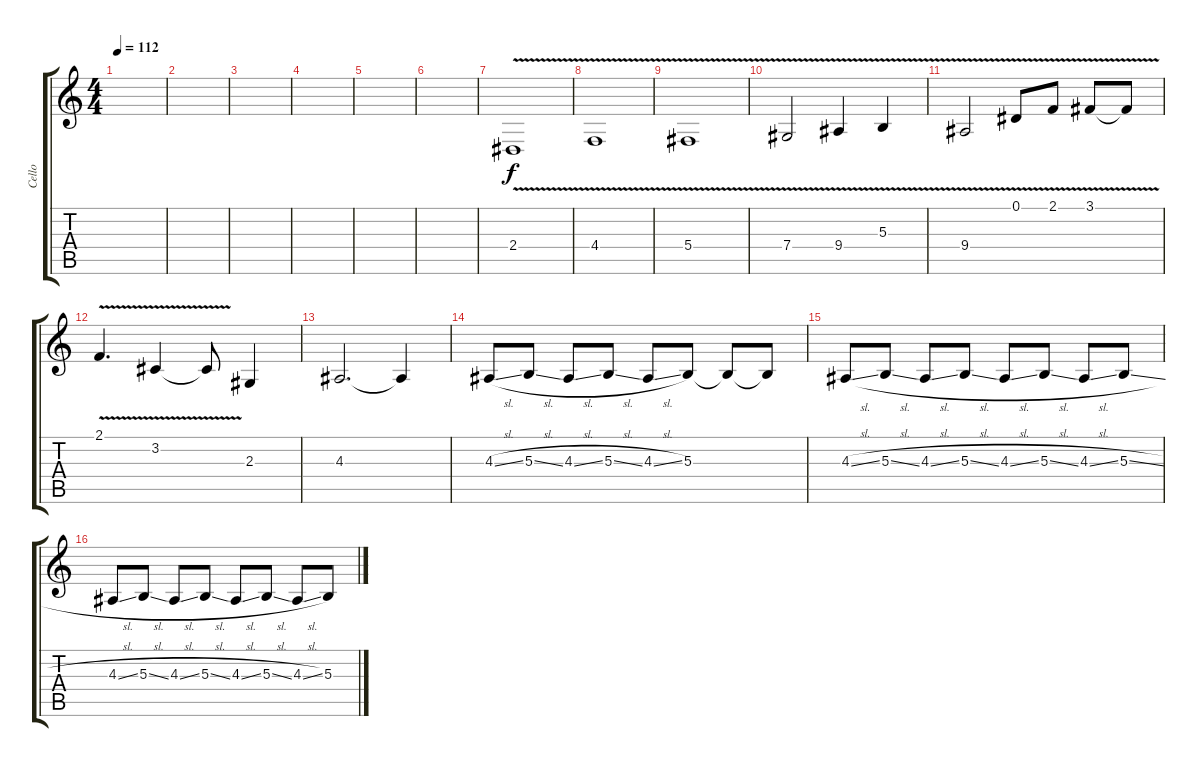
\track ("Cello" "Cello") {instrument cello}
\staff {score tabs}
\tuning (Eb4 Bb3 Gb3 Db3 Ab2 Eb2) {hide}
\ts (4 4)
\tempo 112
\clef g2
\ks c
|
|
|
|
|
|
2.4{v}.1 |
4.4{v}.1 |
5.4{v}.1 |
7.4{v}.2 9.4{v}.4 5.3{v}.4 |
9.4{v}.2 0.1{v}.8 2.1{v}.8 3.1{v}.8 3.1{t}.8 |
2.1{v}.4{d} 3.2{v}.4 3.2{t}.8 2.3.4 |
4.3.2{d} 4.3{t}.4 |
4.3{sl}.8 5.3{sl}.8 4.3{sl}.8 5.3{sl}.8 4.3{sl}.8 5.3.8 5.3{t}.8 5.3{t}.8 |
4.3{sl}.8 5.3{sl}.8 4.3{sl}.8 5.3{sl}.8 4.3{sl}.8 5.3{sl}.8 4.3{sl}.8 5.3{sl}.8 |
4.3{sl}.8 5.3{sl}.8 4.3{sl}.8 5.3{sl}.8 4.3{sl}.8 5.3{sl}.8 4.3{sl}.8 5.3{sl}.8
